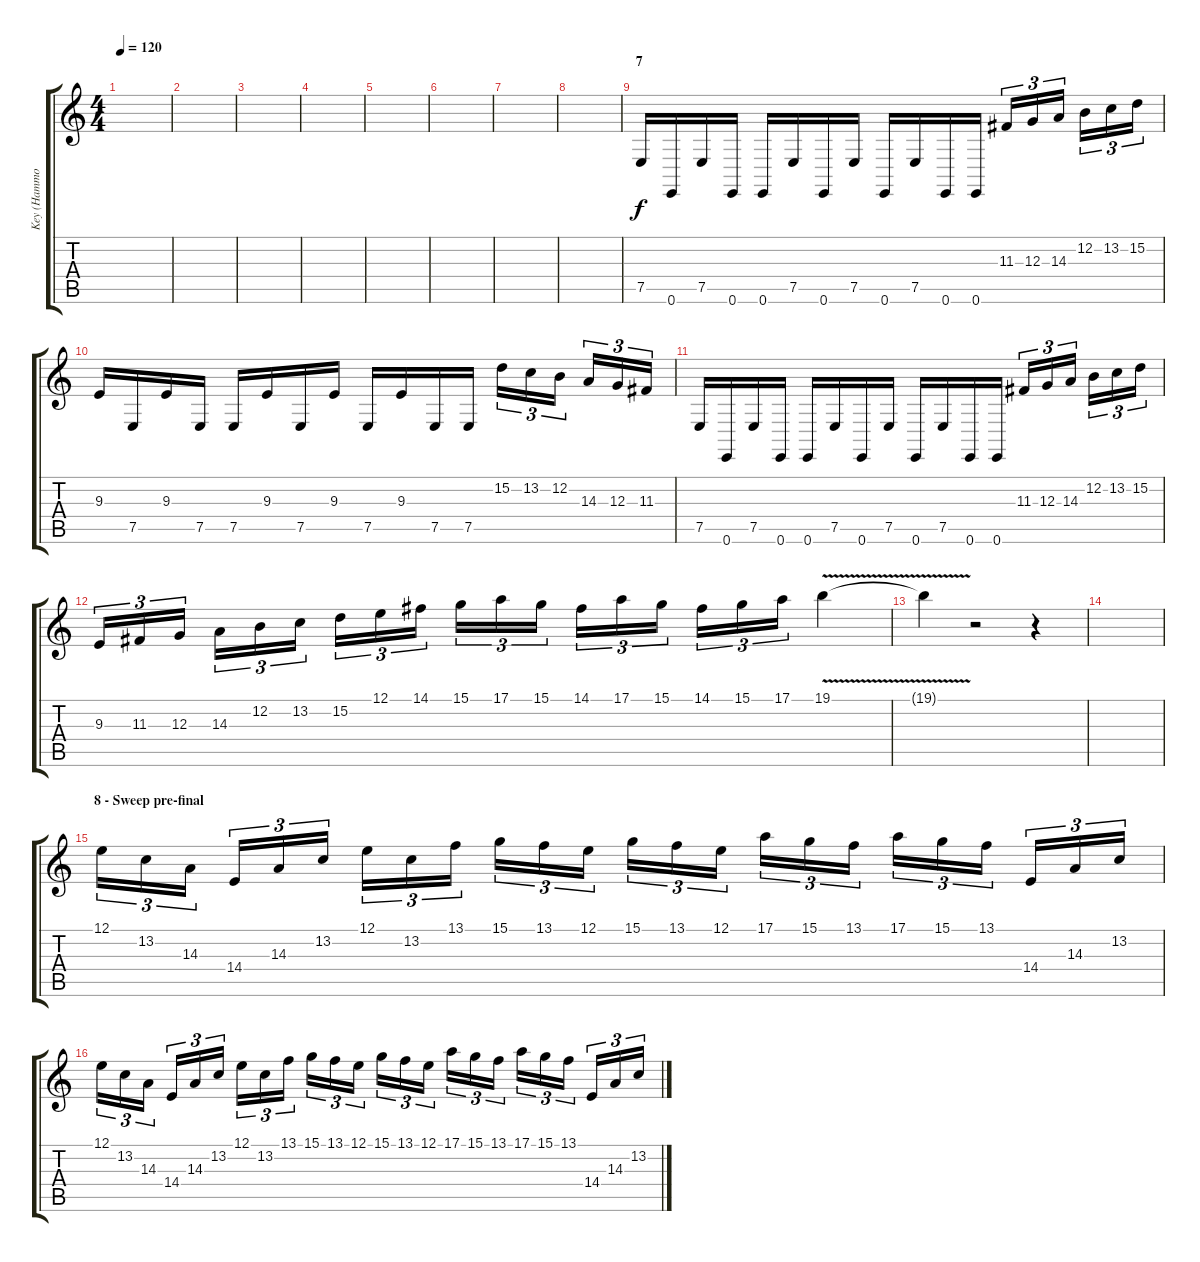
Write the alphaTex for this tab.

\track ("Key (Hammond)" "Key (Hammo") {instrument drawbarorgan}
\staff {score tabs}
\tuning (E4 B3 G3 D3 A2 E2) {hide}
\ts (4 4)
\tempo 120
\clef g2
\ks c
|
|
|
|
|
|
|
|
\section ("" "7")
7.5.16 0.6.16 7.5.16 0.6.16 0.6.16 7.5.16 0.6.16 7.5.16 0.6.16 7.5.16 0.6.16 0.6.16 11.3.16{tu (3 2)} 12.3.16{tu (3 2)} 14.3.16{tu (3 2)} 12.2.16{tu (3 2)} 13.2.16{tu (3 2)} 15.2.16{tu (3 2)} |
9.3.16 7.5.16 9.3.16 7.5.16 7.5.16 9.3.16 7.5.16 9.3.16 7.5.16 9.3.16 7.5.16 7.5.16 15.2.16{tu (3 2)} 13.2.16{tu (3 2)} 12.2.16{tu (3 2)} 14.3.16{tu (3 2)} 12.3.16{tu (3 2)} 11.3.16{tu (3 2)} |
7.5.16 0.6.16 7.5.16 0.6.16 0.6.16 7.5.16 0.6.16 7.5.16 0.6.16 7.5.16 0.6.16 0.6.16 11.3.16{tu (3 2)} 12.3.16{tu (3 2)} 14.3.16{tu (3 2)} 12.2.16{tu (3 2)} 13.2.16{tu (3 2)} 15.2.16{tu (3 2)} |
9.3.16{tu (3 2)} 11.3.16{tu (3 2)} 12.3.16{tu (3 2)} 14.3.16{tu (3 2)} 12.2.16{tu (3 2)} 13.2.16{tu (3 2)} 15.2.16{tu (3 2)} 12.1.16{tu (3 2)} 14.1.16{tu (3 2)} 15.1.16{tu (3 2)} 17.1.16{tu (3 2)} 15.1.16{tu (3 2)} 14.1.16{tu (3 2)} 17.1.16{tu (3 2)} 15.1.16{tu (3 2)} 14.1.16{tu (3 2)} 15.1.16{tu (3 2)} 17.1.16{tu (3 2)} 19.1{v}.4 |
19.1{t}.4 r.2 r.4 |
|
\section ("" "8 - Sweep pre-final")
12.1.16{tu (3 2) volume 16 balance 16} 13.2.16{tu (3 2)} 14.3.16{tu (3 2)} 14.4.16{tu (3 2)} 14.3.16{tu (3 2)} 13.2.16{tu (3 2)} 12.1.16{tu (3 2)} 13.2.16{tu (3 2)} 13.1.16{tu (3 2)} 15.1.16{tu (3 2)} 13.1.16{tu (3 2)} 12.1.16{tu (3 2)} 15.1.16{tu (3 2)} 13.1.16{tu (3 2)} 12.1.16{tu (3 2)} 17.1.16{tu (3 2)} 15.1.16{tu (3 2)} 13.1.16{tu (3 2)} 17.1.16{tu (3 2)} 15.1.16{tu (3 2)} 13.1.16{tu (3 2)} 14.4.16{tu (3 2)} 14.3.16{tu (3 2)} 13.2.16{tu (3 2)} |
12.1.16{tu (3 2)} 13.2.16{tu (3 2)} 14.3.16{tu (3 2)} 14.4.16{tu (3 2)} 14.3.16{tu (3 2)} 13.2.16{tu (3 2)} 12.1.16{tu (3 2)} 13.2.16{tu (3 2)} 13.1.16{tu (3 2)} 15.1.16{tu (3 2)} 13.1.16{tu (3 2)} 12.1.16{tu (3 2)} 15.1.16{tu (3 2)} 13.1.16{tu (3 2)} 12.1.16{tu (3 2)} 17.1.16{tu (3 2)} 15.1.16{tu (3 2)} 13.1.16{tu (3 2)} 17.1.16{tu (3 2)} 15.1.16{tu (3 2)} 13.1.16{tu (3 2)} 14.4.16{tu (3 2)} 14.3.16{tu (3 2)} 13.2.16{tu (3 2)}
